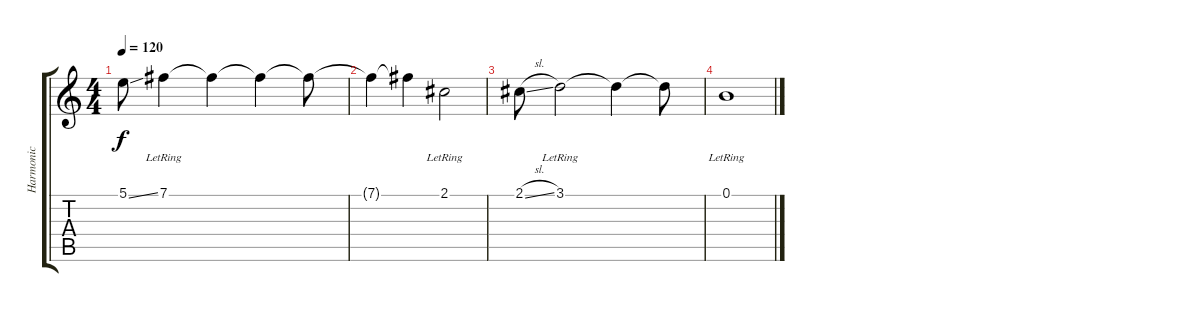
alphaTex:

\track ("Harmonic" "Harmonic") {instrument electricguitarjazz}
\staff {score tabs}
\tuning (B3 Gb3 D3 A2 E2 B1) {hide}
\ts (4 4)
\tempo 120
\clef g2
\ks c
5.1{ss}.8{dy f} 7.1{lr}.4 7.1{t}.4 7.1{t}.4 7.1{t}.8 |
7.1{t}.4 7.1{t}.4 2.1{lr}.2 |
2.1{sl}.8 3.1{lr}.2 3.1{t}.4 3.1{t}.8 |
0.1{lr}.1
